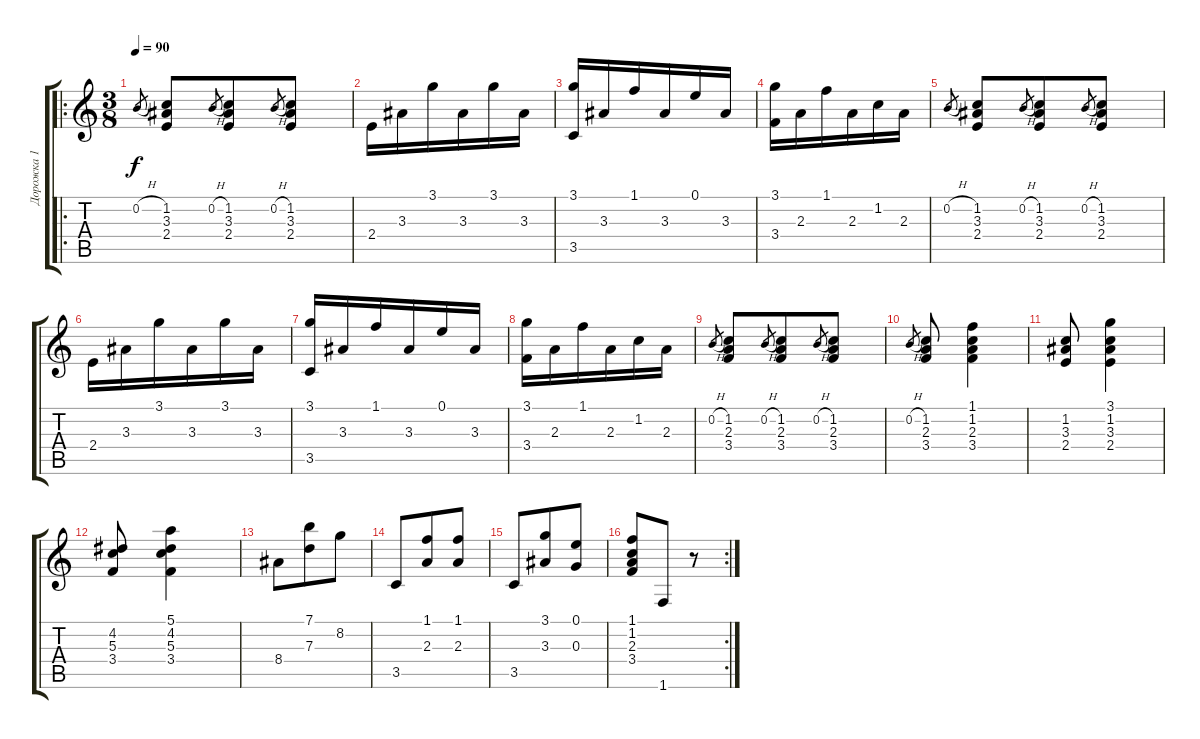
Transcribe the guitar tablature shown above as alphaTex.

\track ("Дорожка 1" "Дорожка 1") {instrument acousticguitarnylon}
\staff {score tabs}
\tuning (E4 B3 G3 D3 A2 E2) {hide}
\ro
\ts (3 8)
\tempo 90
\clef g2
\ks c
0.2{h}.8{gr dy f} (1.2 3.3 2.4).8 0.2{h}.8{gr} (1.2 3.3 2.4).8 0.2{h}.8{gr} (1.2 3.3 2.4).8 |
2.4.16 3.3.16 3.1.16 3.3.16 3.1.16 3.3.16 |
(3.1 3.5).16 3.3.16 1.1.16 3.3.16 0.1.16 3.3.16 |
(3.1 3.4).16 2.3.16 1.1.16 2.3.16 1.2.16 2.3.16 |
0.2{h}.8{gr} (1.2 3.3 2.4).8 0.2{h}.8{gr} (1.2 3.3 2.4).8 0.2{h}.8{gr} (1.2 3.3 2.4).8 |
2.4.16 3.3.16 3.1.16 3.3.16 3.1.16 3.3.16 |
(3.1 3.5).16 3.3.16 1.1.16 3.3.16 0.1.16 3.3.16 |
(3.1 3.4).16 2.3.16 1.1.16 2.3.16 1.2.16 2.3.16 |
0.2{h}.8{gr} (1.2 2.3 3.4).8 0.2{h}.8{gr} (1.2 2.3 3.4).8 0.2{h}.8{gr} (1.2 2.3 3.4).8 |
0.2{h}.8{gr} (1.2 2.3 3.4).8 (1.1 1.2 2.3 3.4).4 |
(1.2 3.3 2.4).8 (3.1 1.2 3.3 2.4).4 |
(4.2 5.3 3.4).8 (5.1 4.2 5.3 3.4).4 |
8.4.8 (7.1 7.3).8 8.2.8 |
3.5.8 (1.1 2.3).8 (1.1 2.3).8 |
3.5.8 (3.1 3.3).8 (0.1 0.3).8 |
\rc 2
(1.1 1.2 2.3 3.4).8 1.6.8 r.8
